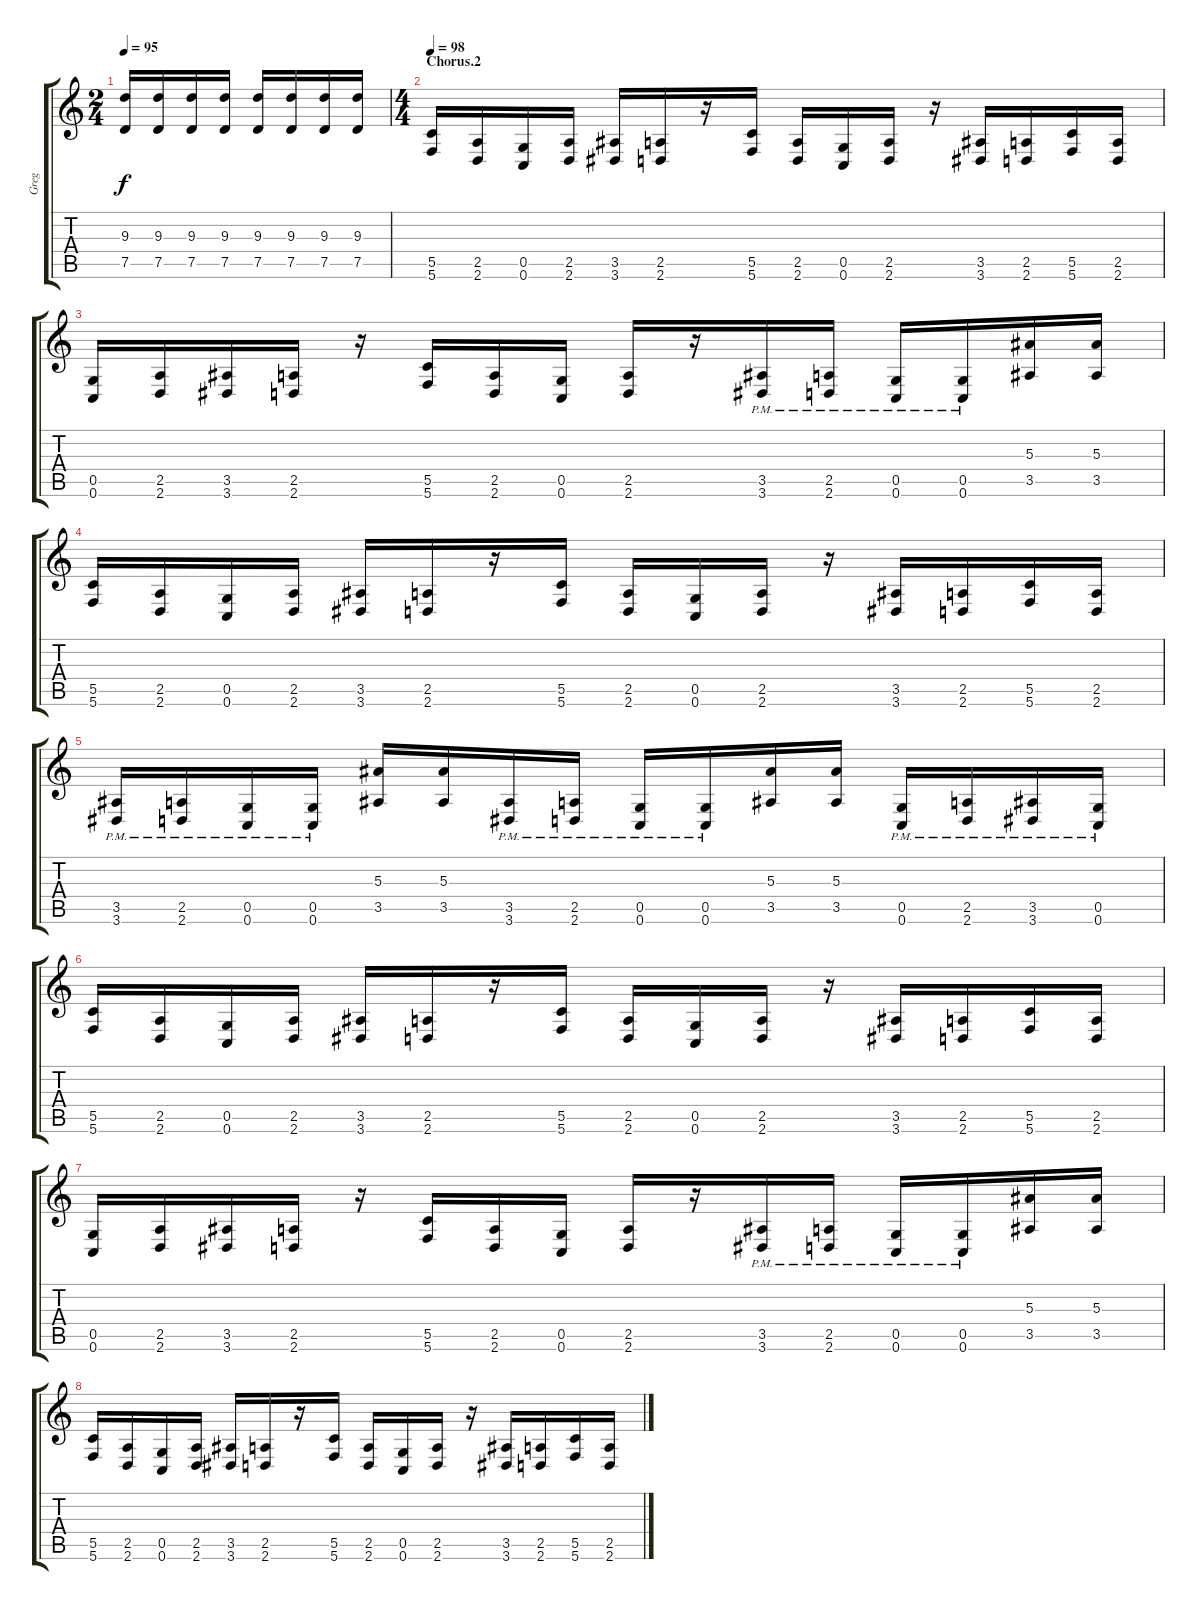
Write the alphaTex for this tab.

\track ("Greg" "Greg") {instrument distortionguitar}
\staff {score tabs}
\tuning (D4 A3 F3 C3 G2 C2) {hide}
\ts (2 4)
\tempo 95
\clef g2
\ks c
(9.3 7.5).16{dy f} (9.3 7.5).16 (9.3 7.5).16 (9.3 7.5).16 (9.3 7.5).16 (9.3 7.5).16 (9.3 7.5).16 (9.3 7.5).16 |
\ts (4 4)
\section ("" "Chorus.2")
\tempo 98
(5.5 5.6).16 (2.5 2.6).16 (0.5 0.6).16 (2.5 2.6).16 (3.5 3.6).16 (2.5 2.6).16 r.16 (5.5 5.6).16 (2.5 2.6).16 (0.5 0.6).16 (2.5 2.6).16 r.16 (3.5 3.6).16 (2.5 2.6).16 (5.5 5.6).16 (2.5 2.6).16 |
(0.5 0.6).16 (2.5 2.6).16 (3.5 3.6).16 (2.5 2.6).16 r.16 (5.5 5.6).16 (2.5 2.6).16 (0.5 0.6).16 (2.5 2.6).16 r.16 (3.5{pm} 3.6{pm}).16 (2.5{pm} 2.6{pm}).16 (0.5{pm} 0.6{pm}).16 (0.5{pm} 0.6{pm}).16 (5.3 3.5).16 (5.3 3.5).16 |
(5.5 5.6).16 (2.5 2.6).16 (0.5 0.6).16 (2.5 2.6).16 (3.5 3.6).16 (2.5 2.6).16 r.16 (5.5 5.6).16 (2.5 2.6).16 (0.5 0.6).16 (2.5 2.6).16 r.16 (3.5 3.6).16 (2.5 2.6).16 (5.5 5.6).16 (2.5 2.6).16 |
(3.5 3.6{pm}).16 (2.5{pm} 2.6{pm}).16 (0.5{pm} 0.6{pm}).16 (0.5{pm} 0.6{pm}).16 (5.3 3.5).16 (5.3 3.5).16 (3.5{pm} 3.6{pm}).16 (2.5{pm} 2.6{pm}).16 (0.5{pm} 0.6{pm}).16 (0.5{pm} 0.6{pm}).16 (5.3 3.5).16 (5.3 3.5).16 (0.5{pm} 0.6{pm}).16 (2.5{pm} 2.6{pm}).16 (3.5{pm} 3.6{pm}).16 (0.5{pm} 0.6{pm}).16 |
(5.5 5.6).16 (2.5 2.6).16 (0.5 0.6).16 (2.5 2.6).16 (3.5 3.6).16 (2.5 2.6).16 r.16 (5.5 5.6).16 (2.5 2.6).16 (0.5 0.6).16 (2.5 2.6).16 r.16 (3.5 3.6).16 (2.5 2.6).16 (5.5 5.6).16 (2.5 2.6).16 |
(0.5 0.6).16 (2.5 2.6).16 (3.5 3.6).16 (2.5 2.6).16 r.16 (5.5 5.6).16 (2.5 2.6).16 (0.5 0.6).16 (2.5 2.6).16 r.16 (3.5{pm} 3.6{pm}).16 (2.5{pm} 2.6{pm}).16 (0.5{pm} 0.6{pm}).16 (0.5{pm} 0.6{pm}).16 (5.3 3.5).16 (5.3 3.5).16 |
(5.5 5.6).16 (2.5 2.6).16 (0.5 0.6).16 (2.5 2.6).16 (3.5 3.6).16 (2.5 2.6).16 r.16 (5.5 5.6).16 (2.5 2.6).16 (0.5 0.6).16 (2.5 2.6).16 r.16 (3.5 3.6).16 (2.5 2.6).16 (5.5 5.6).16 (2.5 2.6).16
